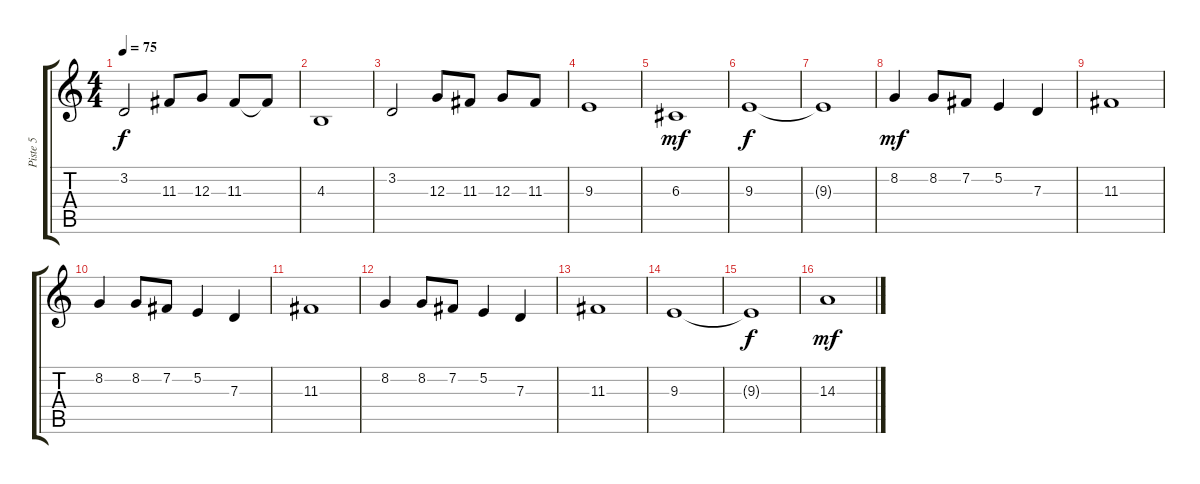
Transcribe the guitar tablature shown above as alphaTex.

\track ("Piste 5" "Piste 5") {instrument violin}
\staff {score tabs}
\tuning (E4 B3 G3 D3 A2 E2) {hide}
\ts (4 4)
\tempo 75
\clef g2
\ks c
3.2.2{dy f} 11.3.8 12.3.8 11.3.8 11.3{t}.8 |
4.3.1 |
3.2.2 12.3.8 11.3.8 12.3.8 11.3.8 |
9.3.1 |
6.3.1{dy mf} |
9.3.1{dy f} |
9.3{t}.1 |
8.2.4{dy mf} 8.2.8 7.2.8 5.2.4 7.3.4 |
11.3.1 |
8.2.4 8.2.8 7.2.8 5.2.4 7.3.4 |
11.3.1 |
8.2.4 8.2.8 7.2.8 5.2.4 7.3.4 |
11.3.1 |
9.3.1 |
9.3{t}.1{dy f} |
14.3.1{dy mf}
